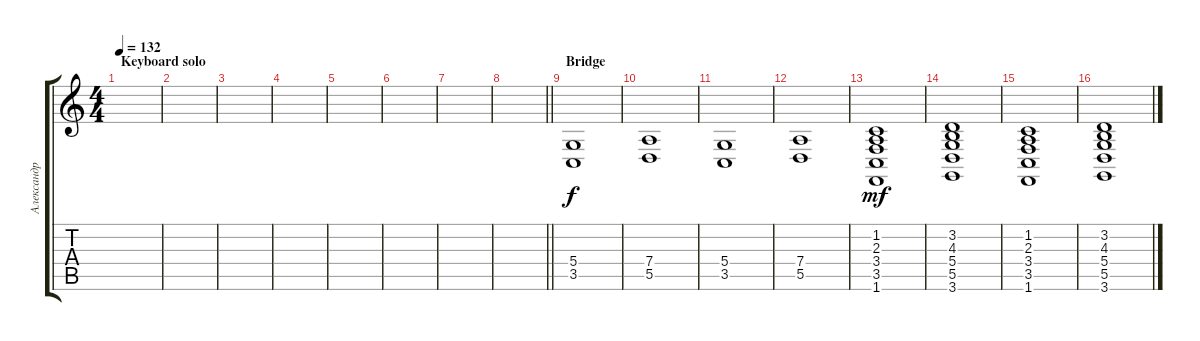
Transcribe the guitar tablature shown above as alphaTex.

\track ("Александр \"Wish\" Андрюхин" "Александр ") {instrument synthstrings1}
\staff {score tabs}
\tuning (E4 B3 G3 D3 A2 E2) {hide}
\ts (4 4)
\section ("" "Keyboard solo")
\tempo 132
\clef g2
\ks c
|
|
|
|
|
|
|
\barLineRight lightlight
|
\section ("" "Bridge")
(5.4 3.5).1 |
(7.4 5.5).1 |
(5.4 3.5).1 |
(7.4 5.5).1 |
(1.2 2.3 3.4 3.5 1.6).1{dy mf} |
(3.2 4.3 5.4 5.5 3.6).1 |
(1.2 2.3 3.4 3.5 1.6).1 |
(3.2 4.3 5.4 5.5 3.6).1
